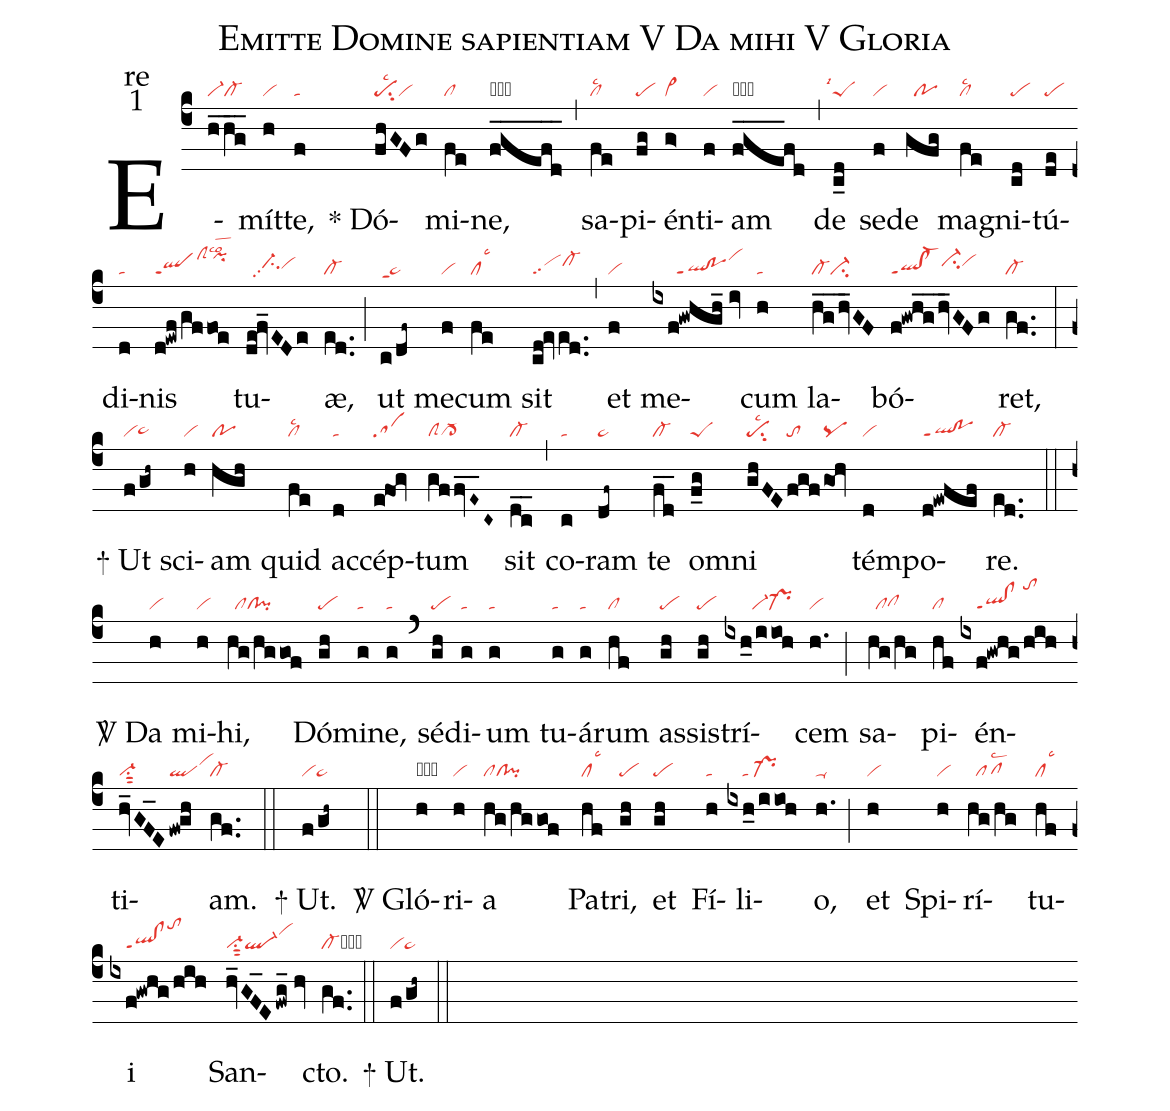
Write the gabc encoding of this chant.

name:Emitte Domine sapientiam V Da mihi V Gloria;
office-part:re;
mode:1;
nabc-lines:1;
%%
(c4) E(h_/hg__|vi-cl-)mít(h|vi)te,(f|ta) <sp>*</sp> Dó(fhGFg|pesu2lsc2vi)mi(fe|cl)ne,(fgefd_____|toS!cl-lsi8) (,) sa(fe|cllsc2)pi(fg|pe)én(g>|cl~)ti(f|vi)am(fge___fd|toS!cllsi8) (,) de(c_d|``peSlsi1) se(f|vi)de(gfg|//po) ma(fe|cllsc2)gni(cd|pe)tú(de|pe)di(d|ta)nis(d!ewf/gffoe|qlppt1clShkpihklsco2) tu(de@fv_EDe|////ci-hhpp2vihh)æ,(ed..|cl-) (;) ut(c/df~|pe~ppt1) me(f|vi)cum(fe|cllsc3) sit(cd@eved..|sccl-hi) (,) et(f|vi) me(ixf!gwhgh_//iv|//////ql!poppt1vihk)cum(h|ta) la(hg__/hv_GF|cl-ci-)bó(f!gwhg__/hv_GFg|ql!cl-ppt1ci-hivihi)ret,(gf..|cl-) (:)

<sp>+</sp> Ut(f/gh~|vipe~hg) sci(h|vi)am(hgh|po) quid(fe|cllsc2) ac(d|ta)cép(e!fog|sa)tum(gf/fvE~__C~|clScl->) sit(dc__|cl-) (,) co(c|ta)ram(df~|pe~) te(fd__|cl-) om(f_g|peS)ni(ghFE|pesu2lsc2|fgf|to|goh|pq) tém(d|vi)po(d!ewfef|ql!poppt1)re.(ed..|cl-) (::)

<sp>V/</sp> Da(h|vi) mi(h|vi)hi,(hg/hggof|//clcl!pi) Dó(gh|pe)mi(g|ta)ne,(g|ta) (`) sé(gh|pe)di(g|ta)um(g|ta) tu(g|ta)á(g|ta)rum(hf|cl) as(gh|pe)sis(gh|pe)trí(ixh_0/iioh|///////vi-pr-)cem(h.|vi) (;) sa(hg/hg|//clclhg)pi(hf|cl)én(ixf!gwhg|////ql!clppt1|hih|tohm)ti(hv_GF_E|vi-su1sut2|fw!gh|qlvihj)am.(gf..|cl-) (::)

<sp>+</sp> Ut.(f/gh~|vipe~) (::)

<sp>V/</sp> Gló(h|obvi)ri(h|vi)a(hg/hggof|clcl!pi) Pa(hf|cllsc3)tri,(gh|pe) et(gh|pe) Fí(h|ta)li(ixh_0/iioh|////ta/pr-)o,(h.|ta-) (;) et(h|vi) Spi(h|vi)rí(hg/hg|//pflsc2)tu(hf|cllsc3)i(ixf!gwhg/hih|////ql!clppt1tohm) San(hv_GF_E/fwg_//hv|vi-su1sut2ql-vihk)cto.(gf..|cl-cb) (::)

<sp>+</sp> Ut.(f/gh~|vipe~) (::)
